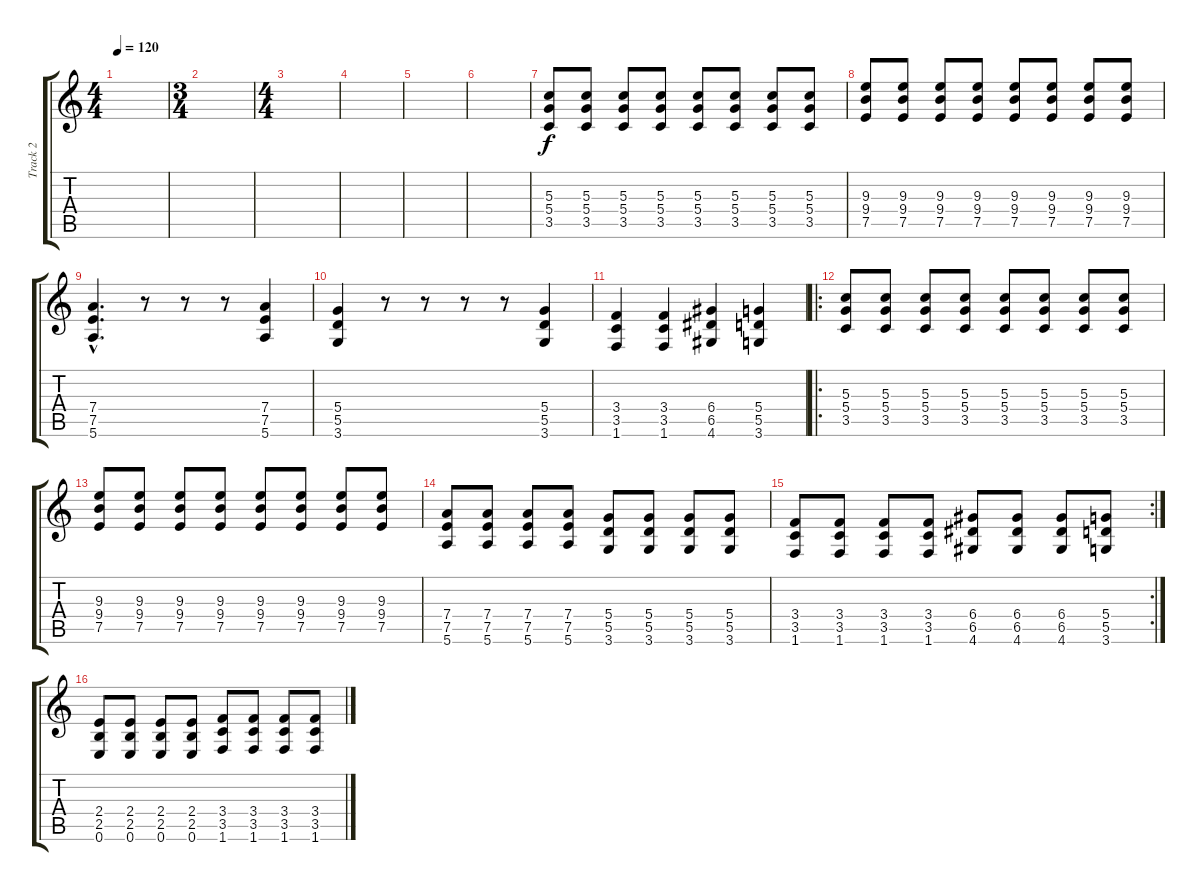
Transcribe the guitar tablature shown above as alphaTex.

\track ("Track 2" "Track 2") {instrument distortionguitar}
\staff {score tabs}
\tuning (E4 B3 G3 D3 A2 E2) {hide}
\ts (4 4)
\tempo 120
\clef g2
\ks c
|
\ts (3 4)
|
\ts (4 4)
|
|
|
|
(5.3 5.4 3.5).8 (5.3 5.4 3.5).8 (5.3 5.4 3.5).8 (5.3 5.4 3.5).8 (5.3 5.4 3.5).8 (5.3 5.4 3.5).8 (5.3 5.4 3.5).8 (5.3 5.4 3.5).8 |
(9.3 9.4 7.5).8 (9.3 9.4 7.5).8 (9.3 9.4 7.5).8 (9.3 9.4 7.5).8 (9.3 9.4 7.5).8 (9.3 9.4 7.5).8 (9.3 9.4 7.5).8 (9.3 9.4 7.5).8 |
(7.4{hac} 7.5{hac} 5.6{hac}).4{d} r.8 r.8 r.8 (7.4 7.5 5.6).4 |
(5.4 5.5 3.6).4 r.8 r.8 r.8 r.8 (5.4 5.5 3.6).4 |
(3.4 3.5 1.6).4 (3.4 3.5 1.6).4 (6.4 6.5 4.6).4 (5.4 5.5 3.6).4 |
\ro
(5.3 5.4 3.5).8 (5.3 5.4 3.5).8 (5.3 5.4 3.5).8 (5.3 5.4 3.5).8 (5.3 5.4 3.5).8 (5.3 5.4 3.5).8 (5.3 5.4 3.5).8 (5.3 5.4 3.5).8 |
(9.3 9.4 7.5).8 (9.3 9.4 7.5).8 (9.3 9.4 7.5).8 (9.3 9.4 7.5).8 (9.3 9.4 7.5).8 (9.3 9.4 7.5).8 (9.3 9.4 7.5).8 (9.3 9.4 7.5).8 |
(7.4 7.5 5.6).8 (7.4 7.5 5.6).8 (7.4 7.5 5.6).8 (7.4 7.5 5.6).8 (5.4 5.5 3.6).8 (5.4 5.5 3.6).8 (5.4 5.5 3.6).8 (5.4 5.5 3.6).8 |
\rc 2
(3.4 3.5 1.6).8 (3.4 3.5 1.6).8 (3.4 3.5 1.6).8 (3.4 3.5 1.6).8 (6.4 6.5 4.6).8 (6.4 6.5 4.6).8 (6.4 6.5 4.6).8 (5.4 5.5 3.6).8 |
(2.4 2.5 0.6).8 (2.4 2.5 0.6).8 (2.4 2.5 0.6).8 (2.4 2.5 0.6).8 (3.4 3.5 1.6).8 (3.4 3.5 1.6).8 (3.4 3.5 1.6).8 (3.4 3.5 1.6).8
